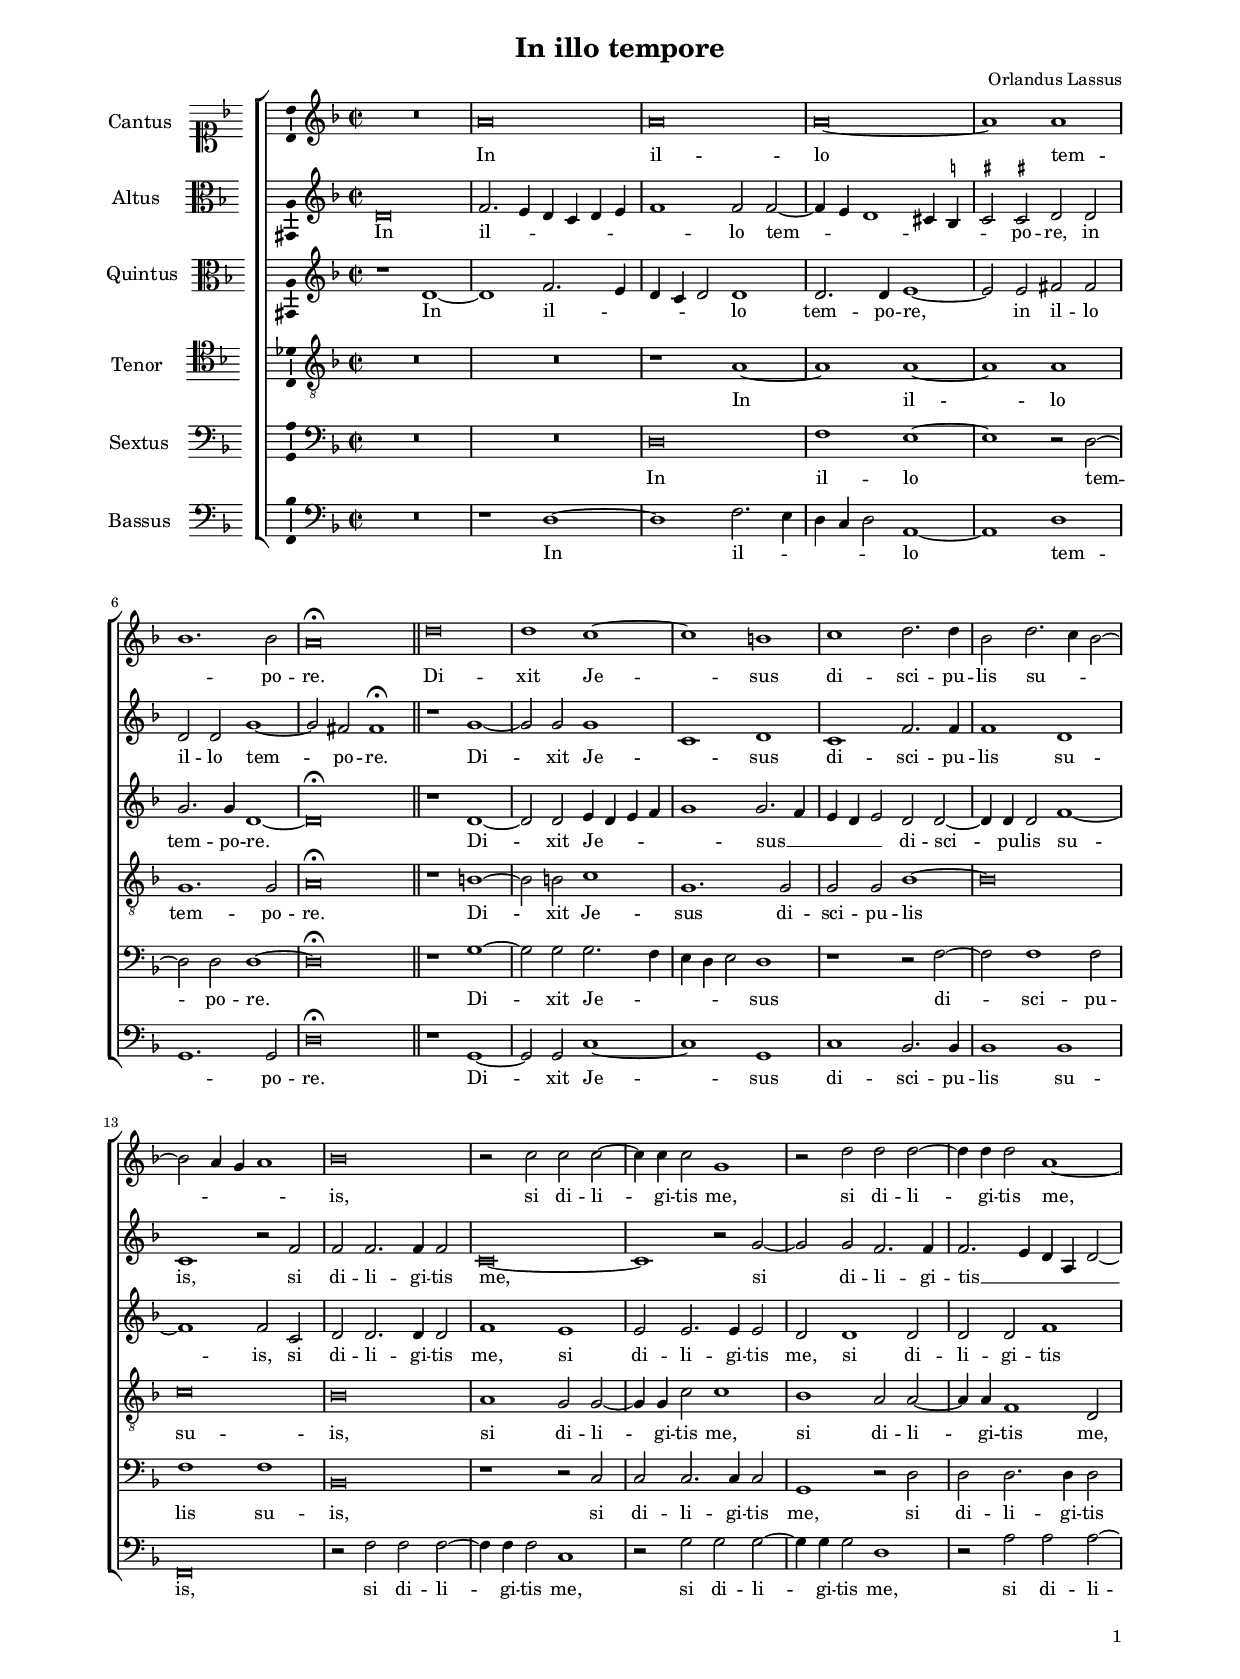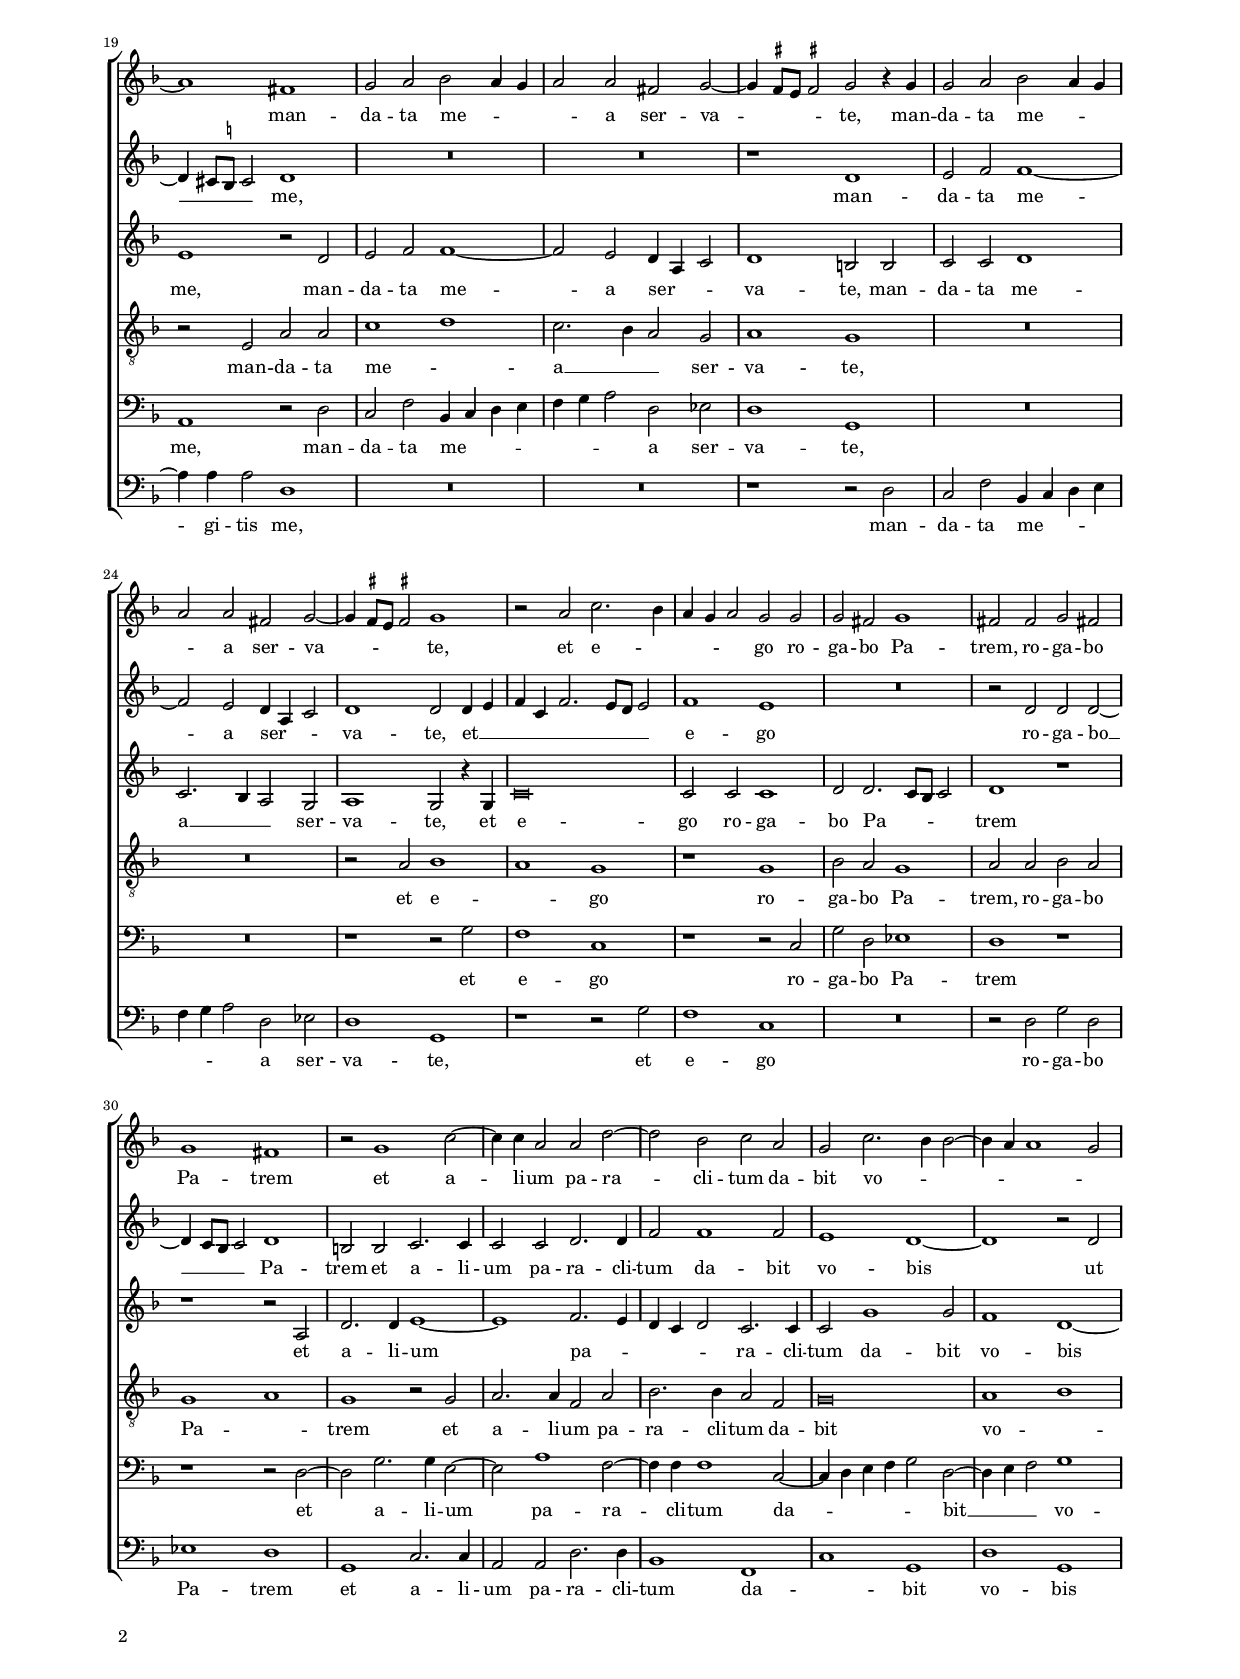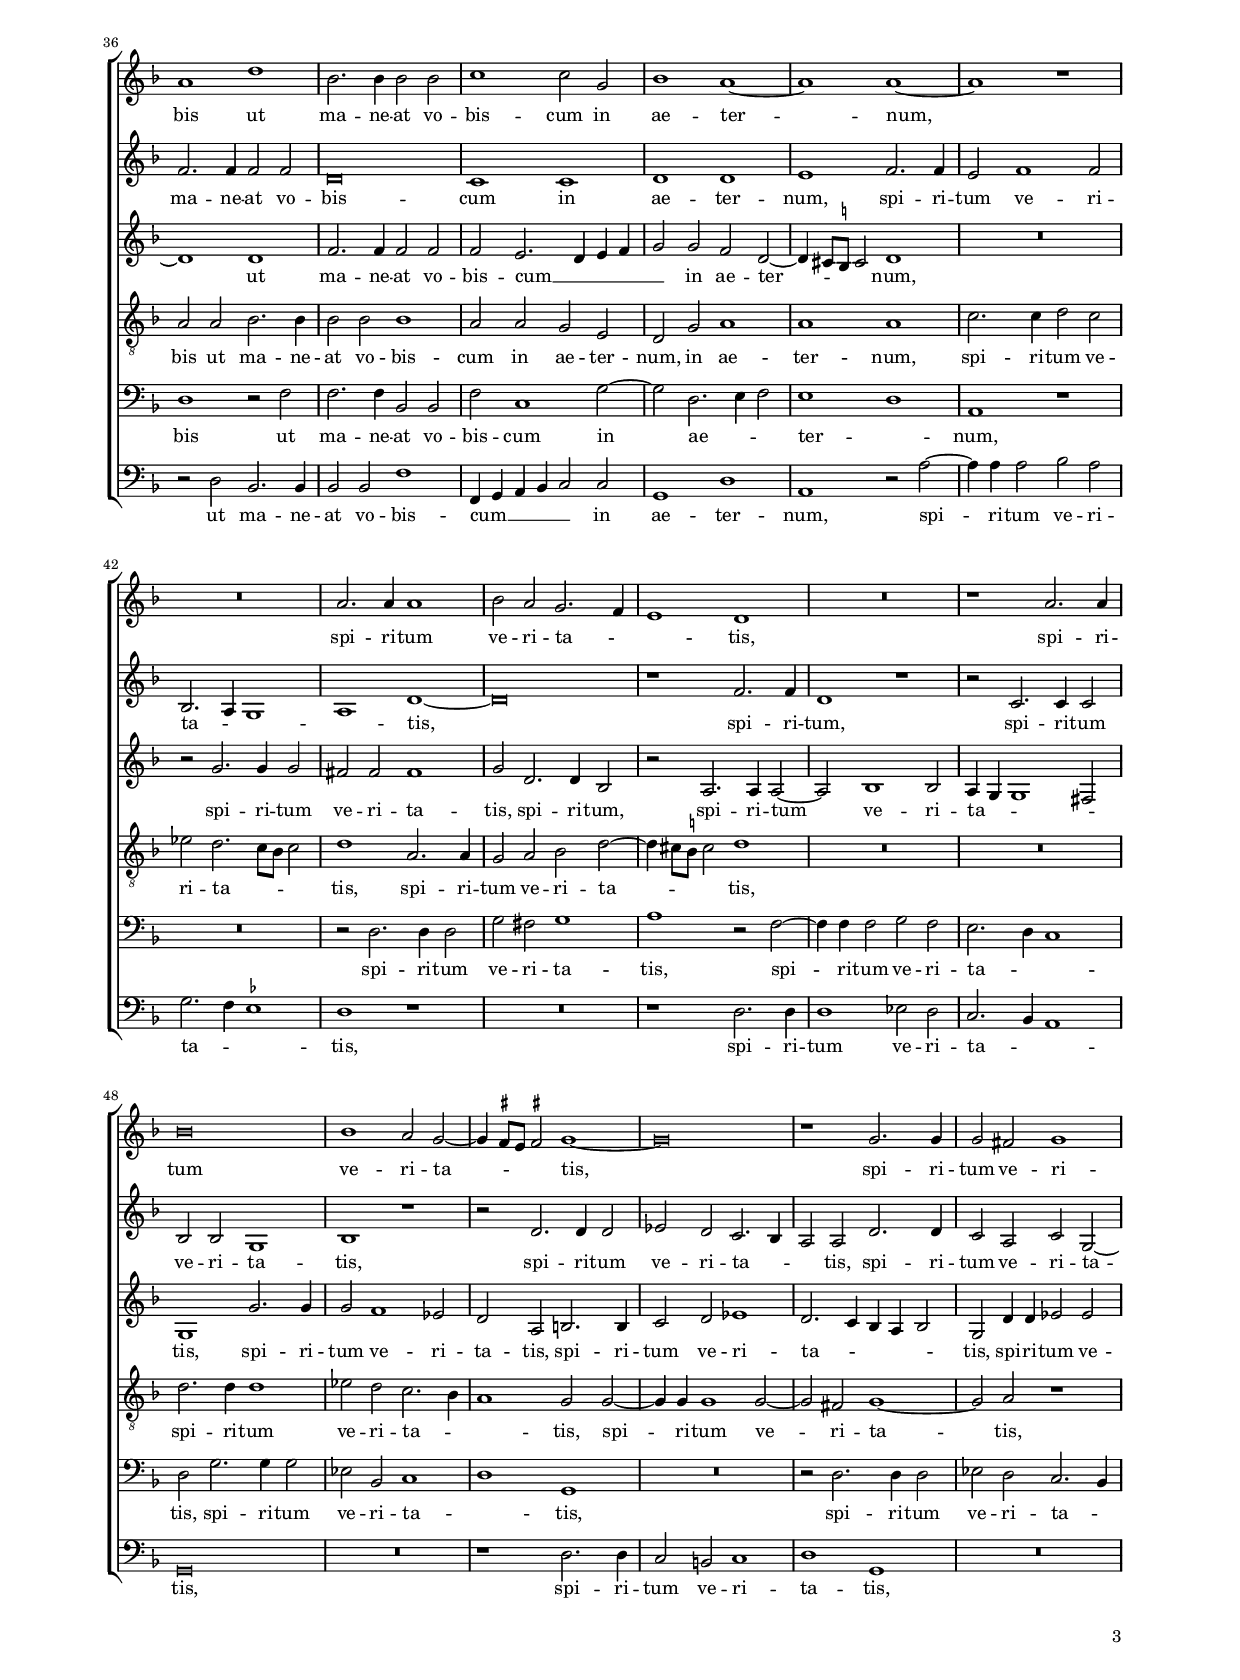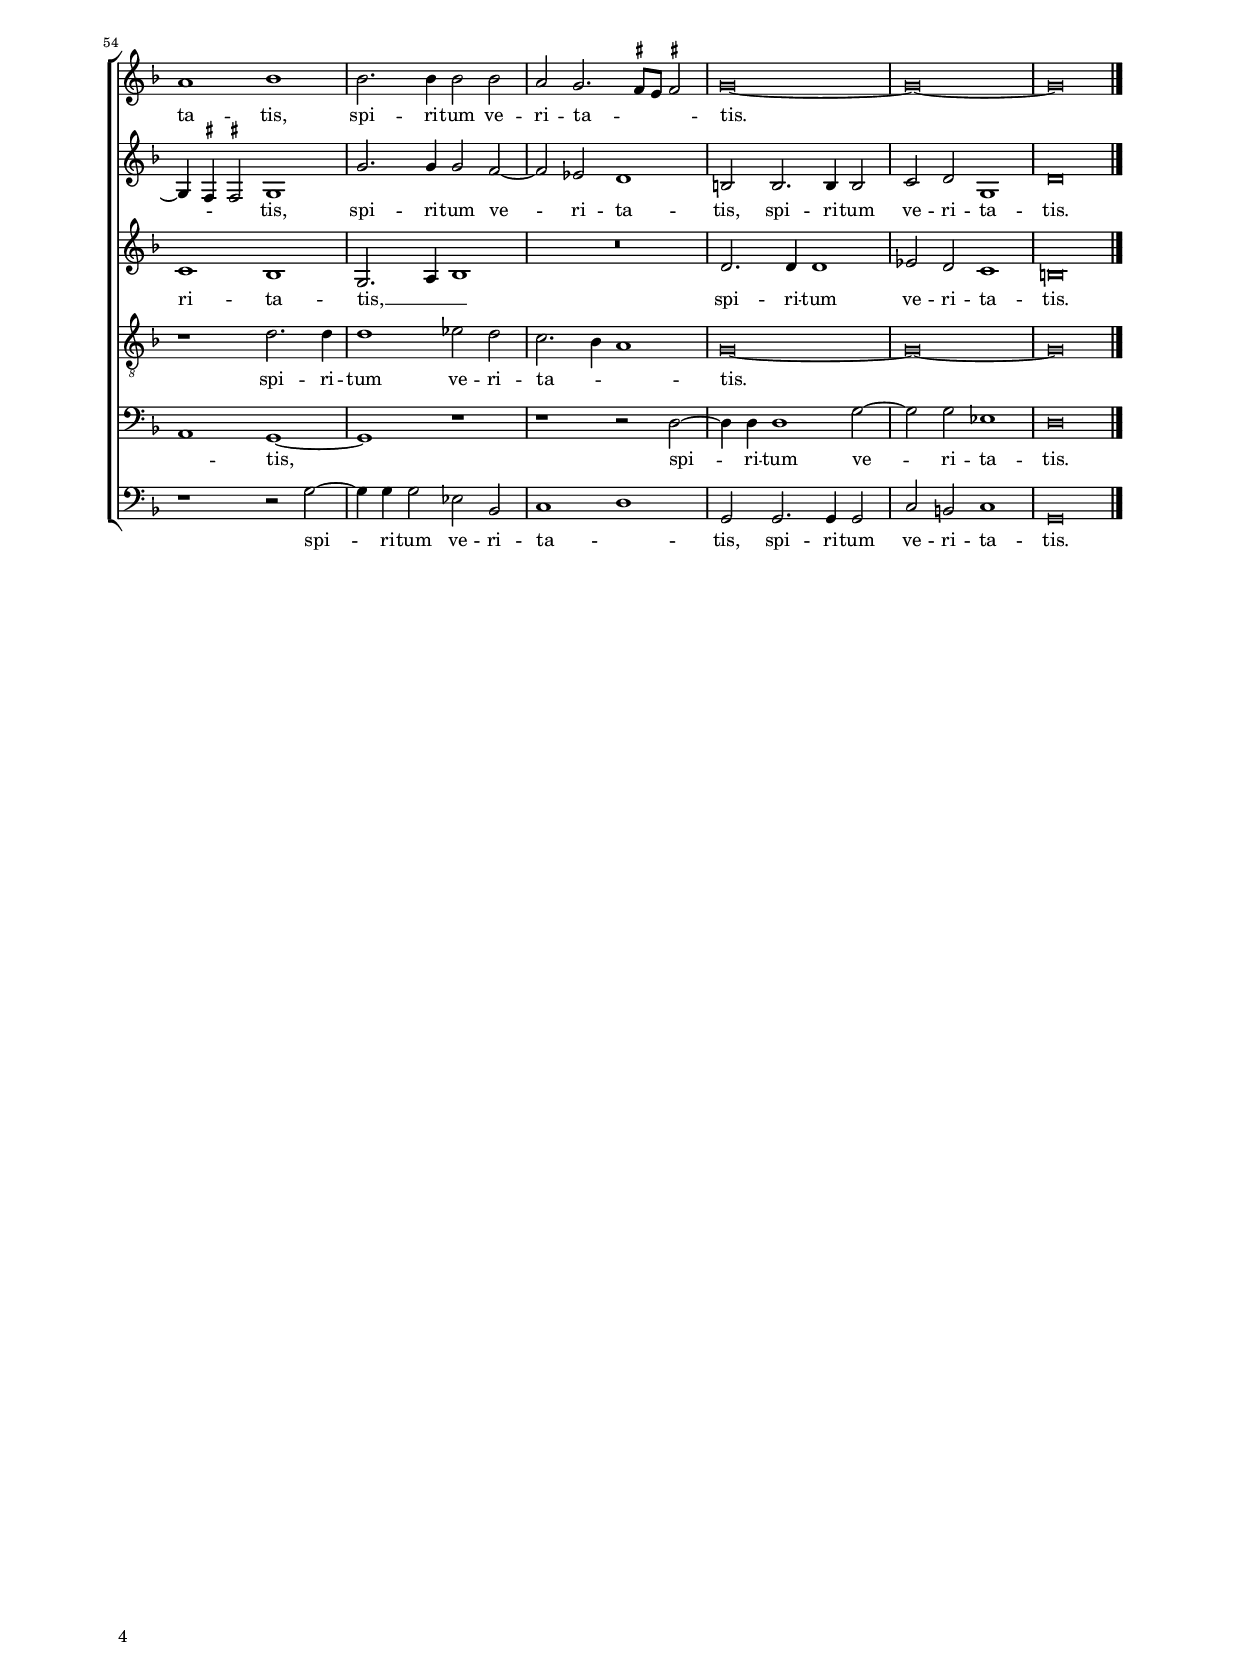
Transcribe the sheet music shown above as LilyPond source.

\header
{
  title="In illo tempore"
  composer="Orlandus Lassus"
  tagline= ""
}

\version "2.24.1"
\include "deutsch.ly"
#(set-global-staff-size 15)
% #(set-default-paper-size "letter")
#(ly:set-option 'point-and-click #f)


\paper
	{
	top-margin = 1.5 \cm
	bottom-margin = 0.9 \cm
	left-margin = 2 \cm
	right-margin = 2 \cm
	ragged-bottom = ##f
	ragged-last-bottom = ##t
	print-page-number = ##f
	system-system-spacing = #'((basic-distance . 16) (minimum-distance . 14) (padding . 4) (strechability . 150))
	oddFooterMarkup=\markup   \fill-line { "" \fromproperty #'page:page-number-string }
	evenFooterMarkup=\markup  \fill-line { \fromproperty #'page:page-number-string "" }
	last-bottom-spacing = #'((basic-distance . 12) (minimum-distance . 7) (padding . 4))
	%systems-per-page = 3
	system-count = 10
%	min-systems-per-page = 3
	}


global = {
	\key f \major
	\time 2/2 \set Score.measureLength = #(ly:make-moment 2/1)
	\skip 1*2*7 \bar "||"
	\skip 1*2*52 \bar "|."
	}

ficta = { \once \set suggestAccidentals = ##t }
	
forget = #(define-music-function (music) (ly:music?) #{
	\accidentalStyle forget
	$music
	\accidentalStyle default
	#})


incipitcantus = \markup { \score {
	{
	\set Staff.instrumentName = \markup { \fontsize #1 "Cantus" }
	\key f \major
	\clef soprano
	s4 \bar ""
	}
	\layout  {
	raggedright = ##t
	indent = 1.6 \cm
	line-width = 2.5 \cm
	\context { \Staff \remove Time_signature_engraver }
	\override Staff.Clef.Y-extent = #'(0 . 0)
	}} \hspace #1 }
      
      
incipitaltus = \markup { \score {
	{
	\set Staff.instrumentName = \markup { \fontsize #1 "Altus" }
	\key f \major
	\clef alto
	s4 \bar ""
	}
	\layout  {
	raggedright = ##t
	indent = 1.6 \cm
	line-width = 2.5 \cm
	\context { \Staff \remove Time_signature_engraver }
	\override Staff.Clef.Y-extent = #'(0 . 0)
	}} \hspace #1 }
      
      
incipitquintus = \markup { \score {
	{
	\set Staff.instrumentName = \markup { \fontsize #1 "Quintus" }
	\key f \major
	\clef alto
	s4 \bar ""
	}
	\layout  {
	raggedright = ##t
	indent = 1.6 \cm
	line-width = 2.5 \cm
	\context { \Staff \remove Time_signature_engraver }
	\override Staff.Clef.Y-extent = #'(0 . 0)
	}} \hspace #1 }


incipittenor = \markup { \score {
	{
	\set Staff.instrumentName = \markup { \fontsize #1 "Tenor" }
	\key f \major
	\clef tenor
	s4 \bar ""
	}
	\layout  {
	raggedright = ##t
	indent = 1.6 \cm
	line-width = 2.5 \cm
	\context { \Staff \remove Time_signature_engraver }
	\override Staff.Clef.Y-extent = #'(0 . 0)
	}} \hspace #1 }
 

incipitsextus = \markup { \score {
	{
	\set Staff.instrumentName = \markup { \fontsize #1 "Sextus" }
	\key f \major
	\clef bass
	s4 \bar ""
	}
	\layout  {
	raggedright = ##t
	indent = 1.6 \cm
	line-width = 2.5 \cm
	\context { \Staff \remove Time_signature_engraver }
	\override Staff.Clef.Y-extent = #'(0 . 0)
	}} \hspace #1 }
   

incipitbassus = \markup { \score {
	{
	\set Staff.instrumentName = \markup { \fontsize #1 "Bassus" }
	\key f \major
	\clef bass
	s4 \bar ""
	}
	\layout  {
	raggedright = ##t
	indent = 1.6 \cm
	line-width = 2.5 \cm
	\context { \Staff \remove Time_signature_engraver }
	\override Staff.Clef.Y-extent = #'(0 . 0)
	}} \hspace #1 }


cantus =  \relative c''
	{
	R\breve
	a\breve
	a\breve
	a\breve~
%5
	a1 a | \break \noPageBreak
	b1. b2
	a\breve^\fermata |
	d\breve
	d1 c~
%10
	c1 h |
	c1 d2. d4
	b2 d2. c4 b2~ \break \noPageBreak
	b2 a4 g a1
	b\breve
%15
	r2 c c c~ |
	c4 c c2 g1
	r2 d' d d~
	d4 d d2 a1~ \pageBreak
	a1 fis
%20
	g2 a b a4 g |
	a2 a fis2 g~
	g4 \ficta fis8 e \ficta fis!2 g r4 g
	g2 a b a4 g \break \noPageBreak
	a2 a fis g~
%25
	g4 \ficta fis8 e \ficta fis!2 g1 |
	r2 a c2. b4
	a4 g a2 g g
	g2 fis g1
	fis2 fis g fis! \break \noPageBreak
%30
	g1 fis |
	r2 g1 c2~
	c4 c a2 a d~
	d2 b c a
	g2 c2. b4 b2~
%35
	b4 a a1 g2 | \pageBreak
	a1 d
	b2. b4 b2 b
	c1 c2 g
	b1 a~
%40
	a1 a~ |
	a1 r \break \noPageBreak
	R\breve
	a2. a4 a1
	b2 a g2. f4
%45
	e1 d |
	R\breve
	r1 a'2. a4 \break \noPageBreak
	b\breve
	b1 a2 g~
%50
	g4 \ficta fis8 e \ficta fis!2 g1~ |
	g\breve
	r1 g2. g4
	g2 fis g1 \pageBreak
	a1 b
%55
	b2. b4 b2 b |
	a2 g2. \ficta fis8 e \ficta fis!2
	g\breve~
	g\breve~
	g\breve |
	}


altus = \relative c'
	{
	d\breve
	f2. e4 d c d e
	f1 f2 f~
	f4 e d1 cis4 \ficta h
%5
	\ficta cis2 \ficta cis! d d |
	d2 d g1~
	g2 fis fis1^\fermata |
	r1 g~
	g2 g g1
%10
	c,1 d |
	c1 f2. f4
	f1 d
	c1 r2 f
	f2 f2. f4 f2
%15
	c\breve~ |
	c1 r2 g'~
	g2 g f2. f4
	f2. e4 d a d2~
	d4 cis8 \ficta h cis2 d1
%20
	R\breve |
	R\breve
	r1 d
	e2 f f1~
	f2 e d4 a c2
%25
	d1 d2 d4 e |
	f4 c f2. e8 d e2
	f1 e
	R\breve
	r2 d d d~
%30
	d4 c8 b c2 d1 |
	h2 h c2. c4
	c2 c d2. d4
	f2 f1 f2
	e1 d~
%35
	d1 r2 d |
	f2. f4 f2 f
	d\breve
	c1 c
	d1 d
%40
	e1 f2. f4 |
	e2 f1 f2
	b,2. a4 g1
	a1 d~
	d\breve
%45
	r1 f2. f4 |
	d1 r
	r2 c2. c4 c2
	b2 b g1
	b1 r
%50
	r2 d2. d4 d2 |
	es2 d c2. b4
	a2 a d2. d4
	c2 a c g~
	g4 \ficta fis \ficta fis!2 g1
%55
	g'2. g4 g2 f~ |
	f2 es d1
	h2 h2. h4 h2
	c2 d g,1
	d'\breve |
	}


quintus =  \relative c'
	{
	r1 d~
	d1 f2. e4
	d4 c d2 d1
	d2. d4 e1~
%5
	e2 e fis fis |
	g2. g4 d1~
	d\breve^\fermata |
	r1 d~
	d2 d e4 d e f
%10
	g1 g2. f4 |
	e4 d e2 d d~
	d4 d d2 f1~
	f1 f2 c
	d2 d2. d4 d2
%15
	f1 e |
	e2 e2. e4 e2
	d2 d1 d2
	d2 d f1
	e1 r2 d
%20
	e2 f f1~ |
	f2 e d4 a c2
	d1 h2 h
	c2 c d1
	c2. b4 a2 g
%25
	a1 g2 r4 g |
	c\breve
	c2 c c1
	d2 d2. c8 b c2
	d1 r
%30
	r1 r2 a |
	d2. d4 e1~
	e1 f2. e4
	d4 c d2 c2. c4
	c2 g'1 g2
%35
	f1 d~ |
	d1 d
	f2. f4 f2 f
	f2 e2. d4 e f
	g2 g f d~
%40
	d4 cis8 \ficta h cis2 d1 |
	R\breve
	r2 g2. g4 g2
	fis2 fis fis1
	g2 d2. d4 b2
%45
	r2 a2. a4 a2~ |
	a2 b1 b2
	a4 g g1 fis2
	g1 g'2. g4
	g2 f1 es2
%50
	d2 a h2. h4 |
	c2 d es1
	d2. c4 b a b2
	g2 d'4 d es2 es
	c1 b
%55
	g2. a4 b1 |
	R\breve
	d2. d4 d1
	es2 d c1
	h\breve |
	}


tenor =  \relative c'
	{
	R\breve
	R\breve
	r1 a~
	a1 a~
%5
	a1 a |
	g1. g2
	a\breve^\fermata |
	r1 h~
	h2 h c1
%10
	g1. g2 |
	g2 g b1~
	b\breve
	c\breve
	b\breve
%15
	a1 g2 g~ |
	g4 g c2 c1
	b1 a2 a~
	a4 a f1 d2
	r2 e a a
%20
	c1 d |
	c2. b4 a2 g
	a1 g
	R\breve
	R\breve
%25
	r2 a b1 |
	a1 g
	r1 g
	b2 a g1
	a2 a b a
%30
	g1 a |
	g1 r2 g
	a2. a4 f2 a
	b2. b4 a2 f
	g\breve
%35
	a1 b |
	a2 a b2. b4
	b2 b b1
	a2 a g e
	d2 g a1
%40
	a1 a |
	c2. c4 d2 c
	es2 d2. c8 b c2
	d1 a2. a4
	g2 a b d~
%45
	d4 cis8 \ficta h cis2 d1 |
	R\breve
	R\breve
	d2. d4 d1
	es2 d c2. b4
%50
	a1 g2 g~ |
	g4 g g1 g2~
	g2 fis g1~
	g2 a r1
	r1 d2. d4
%55
	d1 es2 d |
	c2. b4 a1
	g\breve~
	g\breve~
	g\breve |
	}


sextus  =  \relative c
	{
	R\breve
	R\breve
	d\breve
	f1 e~
%5
	e1 r2 d~ |
	d2 d d1~
	d\breve^\fermata |
	r1 g~
	g2 g g2. f4
%10
	e4 d e2 d1 |
	r1 r2 f~
	f2 f1 f2
	f1 f
	b,\breve
%15
	r1 r2 c |
	c2 c2. c4 c2
	g1 r2 d'
	d2 d2. d4 d2
	a1 r2 d
%20
	c2 f b,4 c d e |
	f4 g a2 d, es
	d1 g,
	R\breve
	R\breve
%25
	r1 r2 g' |
	f1 c
	r1 r2 c
	g'2 d es1
	d1 r
%30
	r1 r2 d~ |
	d2 g2. g4 e2~
	e2 a1 f2~
	f4 f f1 c2~
	c4 d e f g2 d~
%35
	d4 e f2 g1 |
	d1 r2 f
	f2. f4 b,2 b
	f'2 c1 g'2~
	g2 d2. e4 f2
%40
	e1 d |
	a1 r
	R\breve
	r2 d2. d4 d2
	g2 fis g1
%45
	a1 r2 f~ |
	f4 f f2 g f
	e2. d4 c1
	d2 g2. g4 g2
	es2 b c1
%50
	d1 g, |
	R\breve
	r2 d'2. d4 d2
	es2 d c2. b4
	a1 g~
%55
	g1 r |
	r1 r2 d'~
	d4 d d1 g2~
	g2 g es1
	d\breve |
	}


bassus  =  \relative c
	{
	R\breve
	r1 d~
	d1 f2. e4
	d4 c d2 a1~
%5
	a1 d |
	g,1. g2
	d'\breve^\fermata |
	r1 g,~
	g2 g c1~
%10
	c1 g |
	c1 b2. b4
	b1 b
	f\breve
	r2 f' f f~
%15
	f4 f f2 c1 |
	r2 g' g g~
	g4 g g2 d1
	r2 a' a a~
	a4 a a2 d,1
%20
	R\breve |
	R\breve
	r1 r2 d
	c2 f b,4 c d e
	f4 g a2 d, es
%25
	d1 g, |
	r1 r2 g'
	f1 c
	R\breve
	r2 d g d
%30
	es1 d |
	g,1 c2. c4
	a2 a d2. d4
	b1 f
	c'1 g
%35
	d'1 g, |
	r2 d' b2. b4
	b2 b f'1
	f,4 g a b c2 c
	g1 d'
%40
	a1 r2 a'~ |
	a4 a a2 b a
	g2. f4 \ficta es1
	d1 r
	R\breve
%45
	r1 d2. d4 |
	d1 es2 d
	c2. b4 a1
	g\breve
	R\breve
%50
	r1 d'2. d4 |
	c2 h c1
	d1 g,
	R\breve
	r1 r2 g'~
%55
	g4 g g2 es b |
	c1 d
	g,2 g2. g4 g2
	c2 h c1
	g\breve |
	}


lyricscantus = \lyricmode {
	In il -- lo tem -- _ po -- re.
	Di -- xit Je -- sus di -- sci -- pu -- lis su -- _ _ _ _ _ is,
	si di -- li -- gi -- tis me,
	si di -- li -- gi -- tis me,
	man -- da -- ta me -- _ _ _ a ser -- va -- _ _ _ te,
	man -- da -- ta me -- _ _ _ a ser -- va -- _ _ _ te,
	et e -- _ _ _ _ go ro -- ga -- bo Pa -- trem,
	ro -- ga -- bo Pa -- trem
	et a -- li -- um pa -- ra -- cli -- tum da -- bit vo -- _ _ _ _ _ bis
	ut ma -- ne -- at vo -- bis -- cum in ae -- ter -- num,
	spi -- ri -- tum ve -- ri -- ta -- _ _ tis,
	spi -- ri -- tum ve -- ri -- ta -- _ _ _ tis,
	spi -- ri -- tum ve -- ri -- ta -- tis,
	spi -- ri -- tum ve -- ri -- ta -- _ _ _ tis.
	}


lyricsaltus = \lyricmode {
	In il -- _ _ _ _ _ _ lo tem -- _ _ _ _ _ po -- re,
	in il -- lo tem -- po -- re.
	Di -- xit Je -- _ sus di -- sci -- pu -- lis su -- is,
	si di -- li -- gi -- tis me,
	si di -- li -- gi -- tis __ _ _ _ _ _ _ _ me,
	man -- da -- ta me -- a ser -- _ _ va -- te,
	et __ _ _ _ _ _ _ _ e -- go ro -- ga -- bo __ _ _ _ Pa -- trem
	et a -- li -- um pa -- ra -- cli -- tum da -- bit vo -- bis
	ut ma -- ne -- at vo -- bis -- cum in ae -- ter -- num,
	spi -- ri -- tum ve -- ri -- ta -- _ _ _ tis,
	spi -- ri -- tum,
	spi -- ri -- tum ve -- ri -- ta -- tis,
	spi -- ri -- tum ve -- ri -- ta -- _ _ tis,
	spi -- ri -- tum ve -- ri -- ta -- _ _ tis,
	spi -- ri -- tum ve -- ri -- ta -- tis,
	spi -- ri -- tum ve -- ri -- ta -- tis.
	}


lyricsquintus = \lyricmode {
	In il -- _ _ _ _ lo tem -- po -- re,
	in il -- lo tem -- po -- re.
	Di -- xit Je -- _ _ _ _ sus __ _ _ _ _ di -- sci -- pu -- lis su -- is,
	si di -- li -- gi -- tis me,
	si di -- li -- gi -- tis me,
	si di -- li -- gi -- tis me,
	man -- da -- ta me -- a ser -- _ _ va -- te,
	man -- da -- ta me -- a __ _ _ ser -- va -- te,
	et e -- go ro -- ga -- bo Pa -- _ _ _ trem
	et a -- li -- um pa -- _ _ _ _ ra -- cli -- tum da -- bit vo -- bis
	ut ma -- ne -- at vo -- bis -- cum __ _ _ _ _ in ae -- ter -- _ _ _ num,
	spi -- ri -- tum ve -- ri -- ta -- tis,
	spi -- ri -- tum,
	spi -- ri -- tum ve -- ri -- ta -- _ _ _ tis,
	spi -- ri -- tum ve -- ri -- ta -- tis,
	spi -- ri -- tum ve -- ri -- ta -- _ _ _ _ tis,
	spi -- ri -- tum ve -- ri -- ta -- tis, __ _ _
	spi -- ri -- tum ve -- ri -- ta -- tis.
	}
	

lyricstenor = \lyricmode {
	In il -- lo tem -- po -- re.
	Di -- xit Je -- sus di -- sci -- pu -- lis su -- is,
	si di -- li -- gi -- tis me,
	si di -- li -- gi -- tis me,
	man -- da -- ta me -- _ a __ _ _ ser -- va -- te,
	et e -- _ go ro -- ga -- bo Pa -- trem,
	ro -- ga -- bo Pa -- _ trem
	et a -- li -- um pa -- ra -- cli -- tum da -- bit vo -- _ bis
	ut ma -- ne -- at vo -- bis -- cum in ae -- ter -- num,
	in ae -- ter -- num,
	spi -- ri -- tum ve -- ri -- ta -- _ _ _ tis,
	spi -- ri -- tum ve -- ri -- ta -- _ _ _ tis,
	spi -- ri -- tum ve -- ri -- ta -- _ _ tis,
	spi -- ri -- tum ve -- ri -- ta -- tis,
	spi -- ri -- tum ve -- ri -- ta -- _ _ tis.
	}


lyricssextus = \lyricmode {
	In il -- lo tem -- po -- re.
	Di -- xit Je -- _ _ _ _ sus di -- sci -- pu -- lis su -- is,
	si di -- li -- gi -- tis me,
	si di -- li -- gi -- tis me,
	man -- da -- ta me -- _ _ _ _ _ _ a ser -- va -- te,
	et e -- go ro -- ga -- bo Pa -- trem
	et a -- li -- um pa -- ra -- cli -- tum da -- _ _ _ _ bit __ _ _ vo -- bis
	ut ma -- ne -- at vo -- bis -- cum in ae -- _ _ ter -- _ num,
	spi -- ri -- tum ve -- ri -- ta -- tis,
	spi -- ri -- tum ve -- ri -- ta -- _ _ tis,
	spi -- ri -- tum ve -- ri -- ta -- _ tis,
	spi -- ri -- tum ve -- ri -- ta -- _ _ tis,
	spi -- ri -- tum ve -- ri -- ta -- tis.
	}


lyricsbassus = \lyricmode {
	In il -- _ _ _ _ lo tem -- _ po -- re.
	Di -- xit Je -- sus di -- sci -- pu -- lis su -- is,
	si di -- li -- gi -- tis me,
	si di -- li -- gi -- tis me,
	si di -- li -- gi -- tis me,
	man -- da -- ta me -- _ _ _ _ _ _ a ser -- va -- te,
	et e -- go ro -- ga -- bo Pa -- trem
	et a -- li -- um pa -- ra -- cli -- tum da -- _ bit vo -- bis
	ut ma -- ne -- at vo -- bis -- cum __ _ _ _ _ in ae -- ter -- num,
	spi -- ri -- tum ve -- ri -- ta -- _ _ tis,
	spi -- ri -- tum ve -- ri -- ta -- _ _ tis,
	spi -- ri -- tum ve -- ri -- ta -- tis,
	spi -- ri -- tum ve -- ri -- ta -- _ tis,
	spi -- ri -- tum ve -- ri -- ta -- tis.
	}


\score
{  
	\transpose f f {
	\new ChoirStaff \with { \override StaffGrouper.staff-staff-spacing.basic-distance = #12 }
	<<

	\new Staff << \global
	\new Voice="v1" {
		\set Staff.instrumentName=\incipitcantus
		\set Staff.midiInstrument = "reed organ"
		\clef violin
		\cantus }
	\new Lyrics \lyricsto "v1" {\lyricscantus }
	>>


	\new Staff << \global
	\new Voice="v2" {
		\set Staff.instrumentName=\incipitaltus
		\set Staff.midiInstrument = "reed organ"
		\clef violin 
		\altus}
	\new Lyrics \lyricsto "v2" {\lyricsaltus }
	>>


	\new Staff << \global
	\new Voice="v5" {
		\set Staff.instrumentName=\incipitquintus
		\set Staff.midiInstrument = "reed organ"
		\clef violin
		\quintus}
	\new Lyrics \lyricsto "v5" {\lyricsquintus }
	>>


	\new Staff << \global
	\new Voice="v3" {
		\set Staff.instrumentName=\incipittenor
		\set Staff.midiInstrument = "reed organ"
		\clef "G_8"
		\tenor }
	\new Lyrics \lyricsto "v3" {\lyricstenor }
	>>


	\new Staff << \global
	\new Voice="v6" {
		\set Staff.instrumentName=\incipitsextus
		\set Staff.midiInstrument = "reed organ"
		\clef bass 
		\sextus}
	\new Lyrics \lyricsto "v6" {\lyricssextus }
	>>


	\new Staff << \global
	\new Voice="v4" {
		\set Staff.instrumentName=\incipitbassus
		\set Staff.midiInstrument = "reed organ"
		\clef bass 
		\bassus }
	\new Lyrics \lyricsto "v4" {\lyricsbassus}
	>>

	>>
	} % transpose

	\layout
	{
	indent = 2.5 \cm
%	\context { \Lyrics \override VerticalAxisGroup.nonstaff-relatedstaff-spacing.padding = #2 }
%	\context { \Lyrics \override LyricText.font-size = #1 }
	\context { \Staff \override TimeSignature.break-visibility = #end-of-line-invisible }
	\context { \Staff \consists Ambitus_engraver }
	\context { \Score \override BarNumber.padding = #2 }
	\context { \Voice \override NoteHead.style = #'baroque }
	}

\midi
	{
	\tempo 2 = 90
	}

}


% EOF
